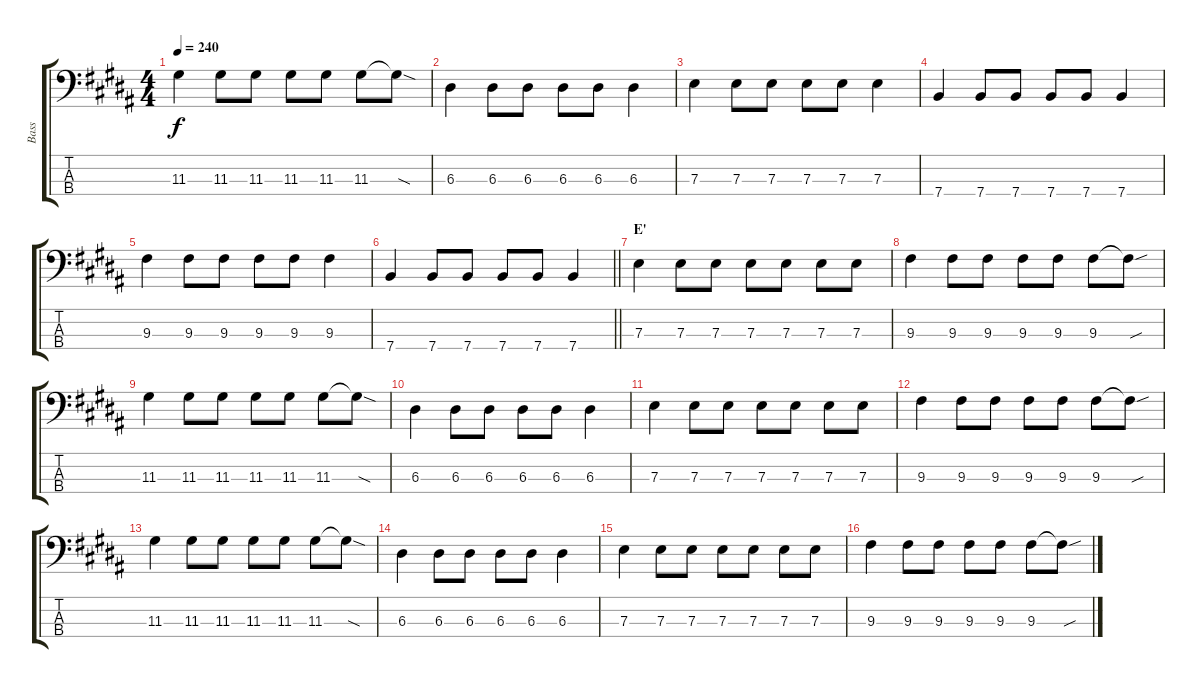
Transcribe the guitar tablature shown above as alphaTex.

\track ("Bass" "Bass") {instrument electricbassfinger}
\staff {score tabs}
\tuning (G2 D2 A1 E1) {hide}
\ts (4 4)
\tempo 240
\clef f4
\ks b
11.3.4{dy f} 11.3.8 11.3.8 11.3.8 11.3.8 11.3.8 11.3{sod t}.8 |
6.3.4 6.3.8 6.3.8 6.3.8 6.3.8 6.3.4 |
7.3.4 7.3.8 7.3.8 7.3.8 7.3.8 7.3.4 |
7.4.4 7.4.8 7.4.8 7.4.8 7.4.8 7.4.4 |
9.3.4 9.3.8 9.3.8 9.3.8 9.3.8 9.3.4 |
\barLineRight lightlight
7.4.4 7.4.8 7.4.8 7.4.8 7.4.8 7.4.4 |
\section ("" "E'")
7.3.4 7.3.8 7.3.8 7.3.8 7.3.8 7.3.8 7.3.8 |
9.3.4 9.3.8 9.3.8 9.3.8 9.3.8 9.3.8 9.3{sou t}.8 |
11.3.4 11.3.8 11.3.8 11.3.8 11.3.8 11.3.8 11.3{sod t}.8 |
6.3.4 6.3.8 6.3.8 6.3.8 6.3.8 6.3.4 |
7.3.4 7.3.8 7.3.8 7.3.8 7.3.8 7.3.8 7.3.8 |
9.3.4 9.3.8 9.3.8 9.3.8 9.3.8 9.3.8 9.3{sou t}.8 |
11.3.4 11.3.8 11.3.8 11.3.8 11.3.8 11.3.8 11.3{sod t}.8 |
6.3.4 6.3.8 6.3.8 6.3.8 6.3.8 6.3.4 |
7.3.4 7.3.8 7.3.8 7.3.8 7.3.8 7.3.8 7.3.8 |
9.3.4 9.3.8 9.3.8 9.3.8 9.3.8 9.3.8 9.3{sou t}.8
